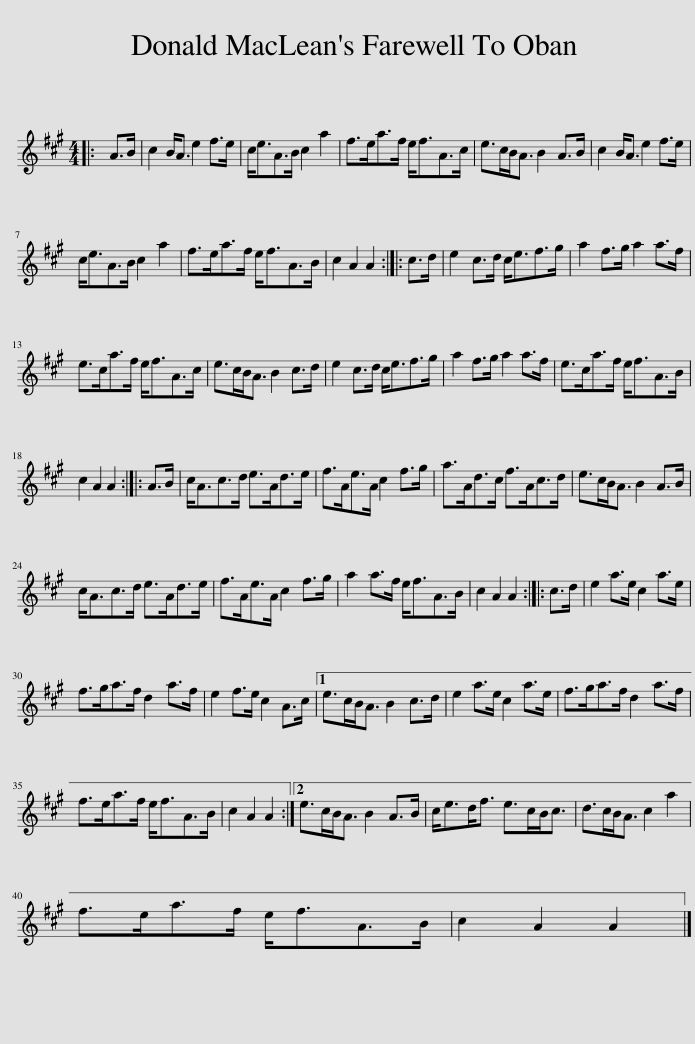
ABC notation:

X:1
L:1/8
M:4/4
I:linebreak $
K:A
V:1 treble
V:1
|: A>B | c2 B<A e2 f>e | c<eA>B c2 a2 | f>ea>f e<fA>c | e>cB<A B2 A>B | %5
 c2 B<A e2 f>e |$ c<eA>B c2 a2 | f>ea>f e<fA>B | c2 A2 A2 :: c>d | %10
 e2 c>d c<ef>g | a2 f>g a2 a>f |$ e>ca>f e<fA>c | e>cB<A B2 c>d | e2 c>d c<ef>g | %15
 a2 f>g a2 a>f | e>ca>f e<fA>B |$ c2 A2 A2 :: A>B | c<Ac>d e>Ad>e | %20
 f>Ae>A c2 f>g | a>Ad>c f>Ac>d | e>cB<A B2 A>B |$ c<Ac>d e>Ad>e | f>Ae>A c2 f>g | %25
 a2 a>f e<fA>B | c2 A2 A2 :: c>d | e2 a>e c2 a>e |$ f>ga>f d2 a>f | %30
 e2 f>e c2 A>c |1 e>cB<A B2 c>d | e2 a>e c2 a>e | f>ga>f d2 a>f |$ f>ea>f e<fA>B | %35
 c2 A2 A2 :|2 e>cB<A B2 A>B | c<ed<f e>cB<c | d>cB<A c2 a2 |$ f>ea>f e<fA>B | %40
 c2 A2 A2 |] %41
